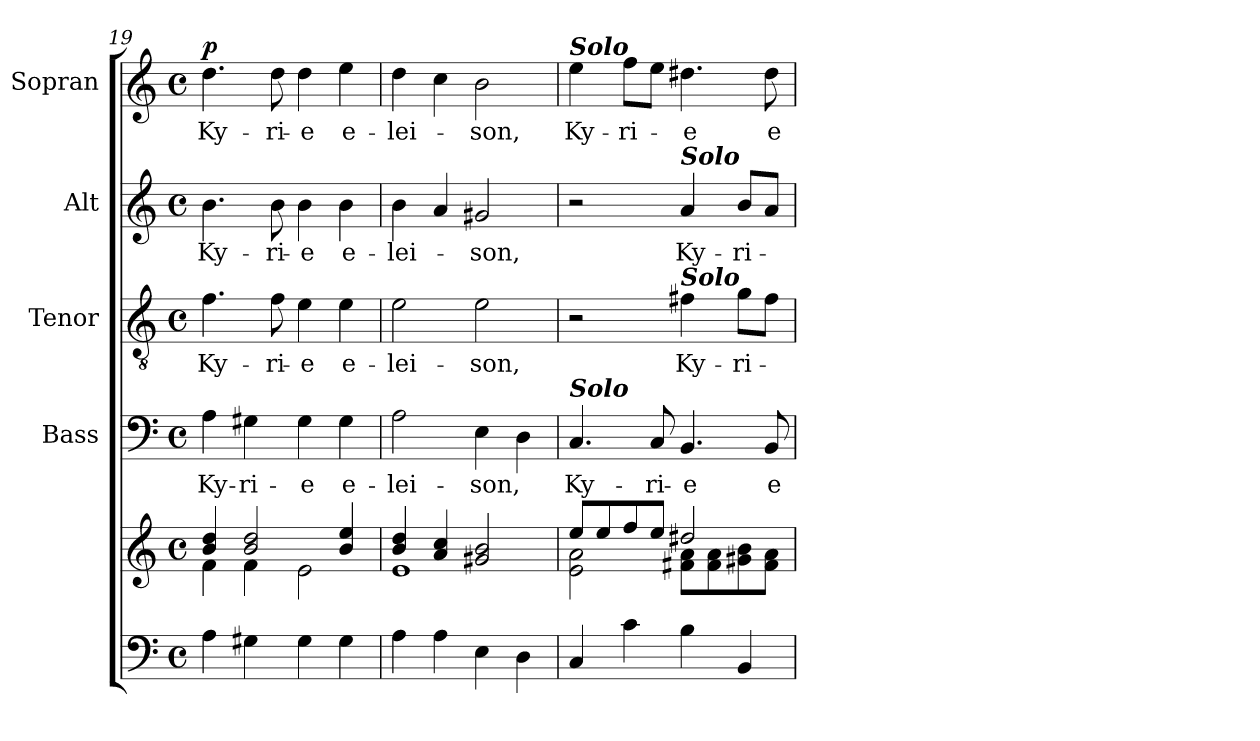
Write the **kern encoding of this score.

**kern	**kern	**kern	**text	**kern	**text	**kern	**text	**kern	**text	**dynam
*part5	*part5	*part4	*part4	*part3	*part3	*part2	*part2	*part1	*part1	*part1
*staff6	*staff5	*staff4	*staff4	*staff3	*staff3	*staff2	*staff2	*staff1	*staff1	*staff1
*	*	*I"Bass	*	*I"Tenor	*	*I"Alt	*	*I"Sopran	*	*
*	*	*I'B.	*	*I'T.	*	*I'A.	*	*I'S.	*	*
*clefF4	*clefG2	*clefF4	*	*clefGv2	*	*clefG2	*	*clefG2	*	*
*k[]	*k[]	*k[]	*	*k[]	*	*k[]	*	*k[]	*	*
*C:	*C:	*C:	*	*C:	*	*C:	*	*C:	*	*
*M4/4	*M4/4	*M4/4	*	*M4/4	*	*M4/4	*	*M4/4	*	*
*met(c)	*met(c)	*met(c)	*	*met(c)	*	*met(c)	*	*met(c)	*	*
=19	=19	=19	=19	=19	=19	=19	=19	=19	=19	=19
*	*^	*	*	*	*	*	*	*	*	*
!	!	!	!	!LO:LY:b	!	!LO:LY:b	!	!LO:LY:b	!	!LO:LY:b	!LO:DY:a
4A\	4b/ 4dd/	4f\	4A\	Ky-	4.f\	Ky-	4.b\	Ky-	4.dd\	Ky-	p
!	!	!	!	!LO:LY:b	!	!	!	!	!	!	!
4G#X\	2b/ 2dd/	4f\	4G#X\	-ri-	.	.	.	.	.	.	.
!	!	!	!	!	!	!LO:LY:b	!	!LO:LY:b	!	!LO:LY:b	!
.	.	.	.	.	8f\	-ri-	8b\	-ri-	8dd\	-ri-	.
!	!	!	!	!LO:LY:b	!	!LO:LY:b	!	!LO:LY:b	!	!LO:LY:b	!
4G#\	.	2e\	4G#\	-e	4e\	-e	4b\	-e	4dd\	-e	.
!	!	!	!	!LO:LY:b	!	!LO:LY:b	!	!LO:LY:b	!	!LO:LY:b	!
4G#\	4b/ 4ee/	.	4G#\	e-	4e\	e-	4b\	e-	4ee\	e-	.
=20	=20	=20	=20	=20	=20	=20	=20	=20	=20	=20	=20
!	!	!	!	!LO:LY:b	!	!LO:LY:b	!	!LO:LY:b	!	!LO:LY:b	!
4A\	4b/ 4dd/	1e	2A\	-lei-	2e\	-lei-	4b\	-lei-	4dd\	-lei-	.
4A\	4a/ 4cc/	.	.	.	.	.	4a/	.	4cc\	.	.
!	!	!	!	!LO:LY:b	!	!LO:LY:b	!	!LO:LY:b	!	!LO:LY:b	!
4E\	2g#X/ 2b/	.	4E\	-son,	2e\	-son,	2g#X/	-son,	2b\	-son,	.
4D\	.	.	4D\	.	.	.	.	.	.	.	.
=21	=21	=21	=21	=21	=21	=21	=21	=21	=21	=21	=21
!	!	!	!	!	!	!	!	!	!LO:TX:a:Bi:t=Solo	!	!
!	!	!	!LO:TX:a:Bi:t=Solo	!	!	!	!	!	!	!	!
!	!	!	!	!LO:LY:b	!	!	!	!	!	!LO:LY:b	!
4C/	8ee/L	2e\ 2a\	4.C/	Ky-	2r	.	2r	.	4ee\	Ky-	.
.	8ee/	.	.	.	.	.	.	.	.	.	.
!	!	!	!	!	!	!	!	!	!	!LO:LY:b	!
4c\	8ff/	.	.	.	.	.	.	.	8ff\L	-ri-	.
!	!	!	!	!LO:LY:b	!	!	!	!	!	!	!
.	8ee/J	.	8C/	-ri-	.	.	.	.	8ee\J	.	.
!	!	!	!	!	!	!	!LO:TX:a:Bi:t=Solo	!	!	!	!
!	!	!	!	!	!LO:TX:a:Bi:t=Solo	!	!	!	!	!	!
!	!	!	!	!LO:LY:b	!	!LO:LY:b	!	!LO:LY:b	!	!LO:LY:b	!
4B\	2dd#X/	8f#X\ 8a\L	4.BB/	-e	4f#X\	Ky-	4a/	Ky-	4.dd#X\	-e	.
.	.	8f#\ 8a\	.	.	.	.	.	.	.	.	.
!	!	!	!	!	!	!LO:LY:b	!	!LO:LY:b	!	!	!
4BB/	.	8g#X\ 8b\	.	.	8g\L	-ri-	8b/L	-ri-	.	.	.
!	!	!	!	!LO:LY:b	!	!	!	!	!	!LO:LY:b	!
.	.	8f#\ 8a\J	8BB/	e-	8f#\J	.	8a/J	.	8dd#\	e-	.
*	*v	*v	*	*	*	*	*	*	*	*	*
=	=	=	=	=	=	=	=	=	=	=
*-	*-	*-	*-	*-	*-	*-	*-	*-	*-	*-
